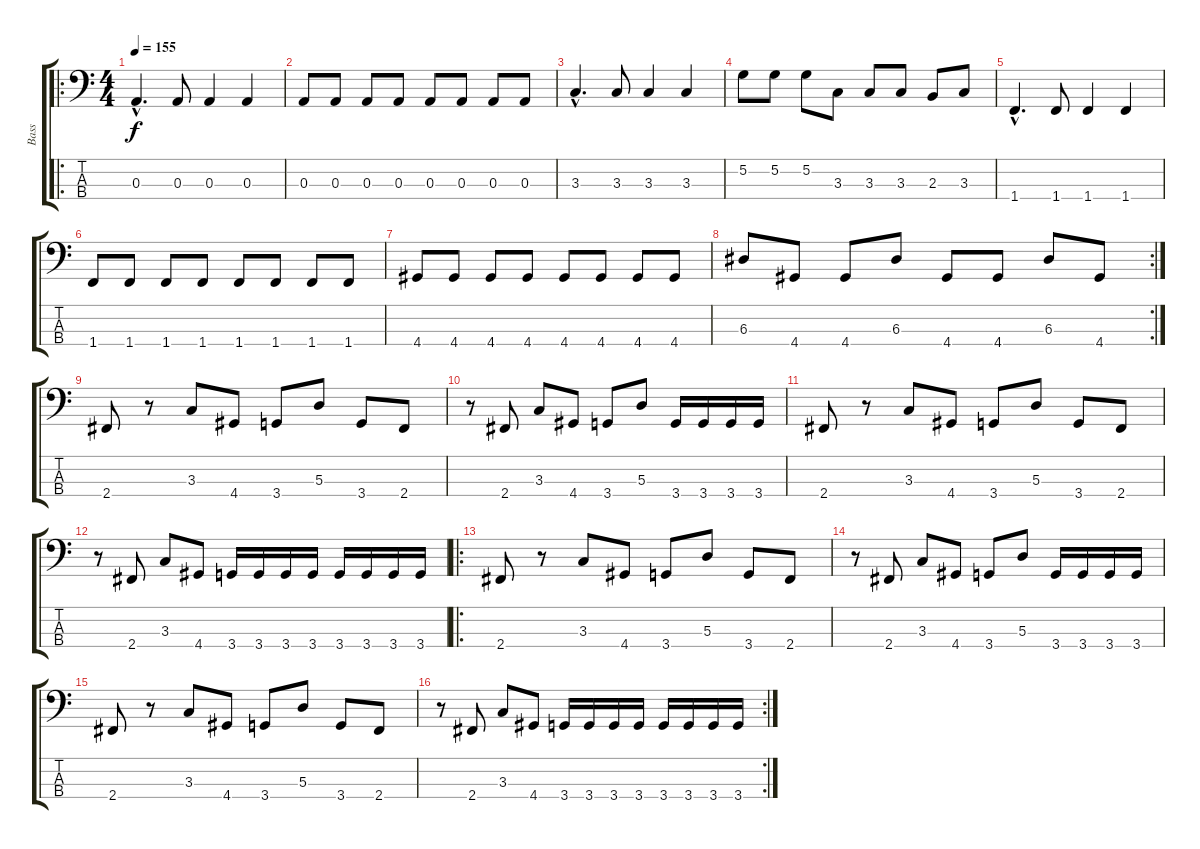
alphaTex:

\track ("Bass" "Bass") {instrument electricbasspick}
\staff {score tabs}
\tuning (G2 D2 A1 E1) {hide}
\ro
\ts (4 4)
\tempo 155
\clef f4
\ks c
0.3{hac}.4{d dy f instrument electricbasspick} 0.3.8 0.3.4 0.3.4 |
0.3.8 0.3.8 0.3.8 0.3.8 0.3.8 0.3.8 0.3.8 0.3.8 |
3.3{hac}.4{d} 3.3.8 3.3.4 3.3.4 |
5.2.8 5.2.8 5.2.8 3.3.8 3.3.8 3.3.8 2.3.8 3.3.8 |
1.4{hac}.4{d} 1.4.8 1.4.4 1.4.4 |
1.4.8 1.4.8 1.4.8 1.4.8 1.4.8 1.4.8 1.4.8 1.4.8 |
4.4.8 4.4.8 4.4.8 4.4.8 4.4.8 4.4.8 4.4.8 4.4.8 |
\rc 2
6.3.8 4.4.8 4.4.8 6.3.8 4.4.8 4.4.8 6.3.8 4.4.8 |
2.4.8{instrument slapbass1} r.8 3.3.8 4.4.8 3.4.8 5.3.8 3.4.8 2.4.8 |
r.8 2.4.8 3.3.8 4.4.8 3.4.8 5.3.8 3.4.16 3.4.16 3.4.16 3.4.16 |
2.4.8{instrument slapbass1} r.8 3.3.8 4.4.8 3.4.8 5.3.8 3.4.8 2.4.8 |
r.8 2.4.8 3.3.8 4.4.8 3.4.16 3.4.16 3.4.16 3.4.16 3.4.16 3.4.16 3.4.16 3.4.16 |
\ro
2.4.8{instrument electricbasspick} r.8 3.3.8 4.4.8 3.4.8 5.3.8 3.4.8 2.4.8 |
r.8 2.4.8 3.3.8 4.4.8 3.4.8 5.3.8 3.4.16 3.4.16 3.4.16 3.4.16 |
2.4.8 r.8 3.3.8 4.4.8 3.4.8 5.3.8 3.4.8 2.4.8 |
\rc 2
r.8 2.4.8 3.3.8 4.4.8 3.4.16 3.4.16 3.4.16 3.4.16 3.4.16 3.4.16 3.4.16 3.4.16
